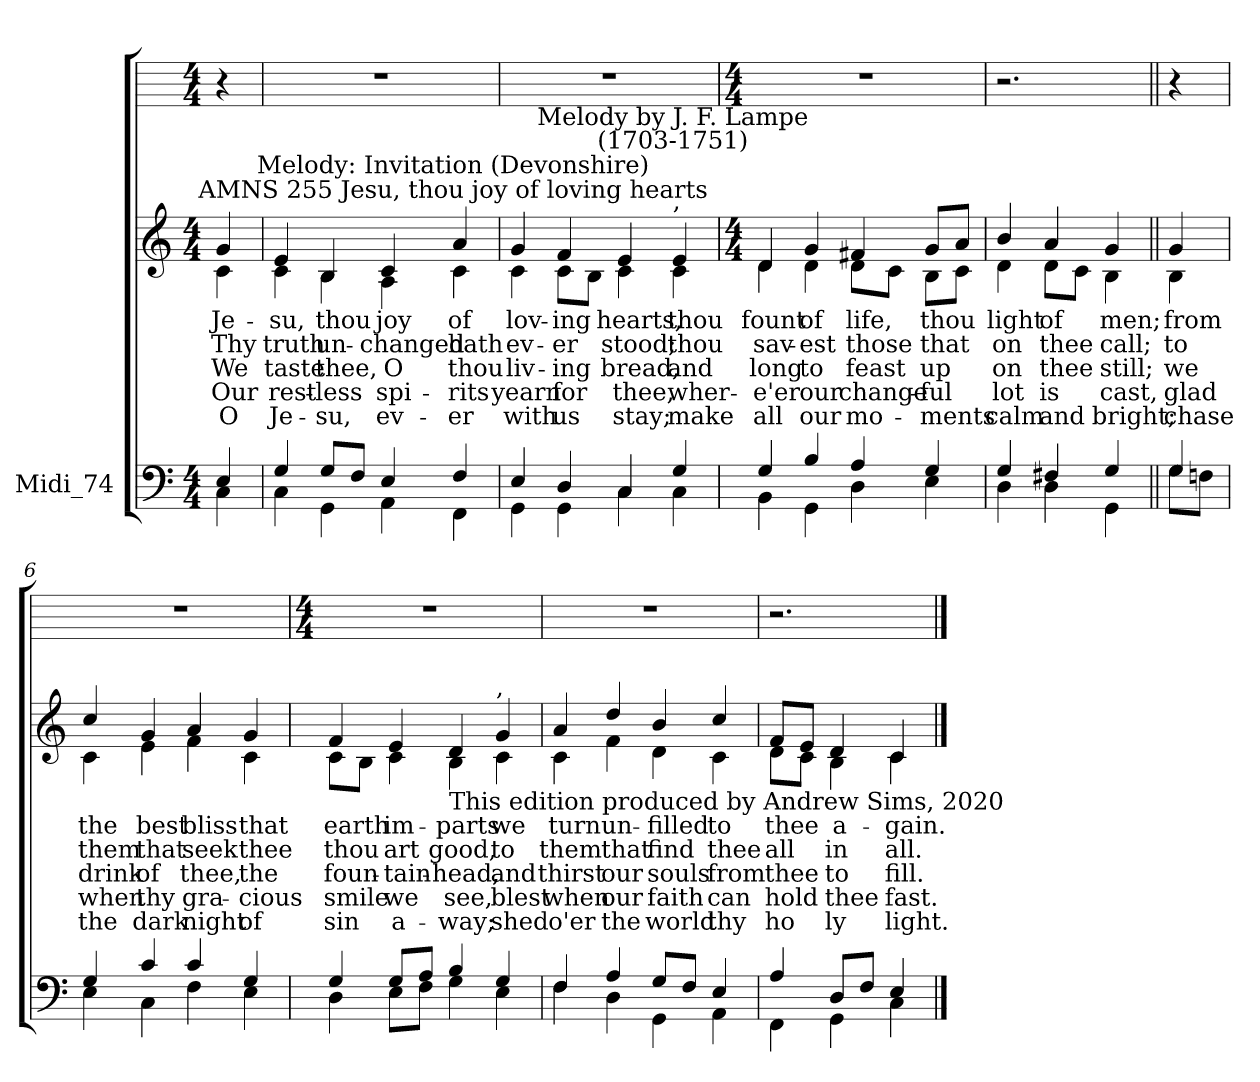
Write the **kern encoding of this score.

**kern	**kern	**text	**text	**text	**text	**text	**kern
*part3	*part2	*part2	*part2	*part2	*part2	*part2	*part1
*staff3	*staff2	*staff2	*staff2	*staff2	*staff2	*staff2	*staff1
*I"Midi_74	*	*	*	*	*	*	*
*clefF4	*clefG2	*	*	*	*	*	*
*k[]	*k[]	*	*	*	*	*	*
*C:	*C:	*	*	*	*	*	*
*M4/4	*M4/4	*	*	*	*	*	*M4/4
=	=	=	=	=	=	=	=
*^	*	*	*	*	*	*	*
!	!	!LO:TX:a:cj:t=Latin, tr.\nRay Palmer (1808-1887)	!	!	!	!	!	!
!	!	!	!LO:LY:b	!LO:LY:b	!LO:LY:b	!LO:LY:b	!LO:LY:b	!
*	*	*^	*	*	*	*	*	*
4E/	4C\	4g/	4c\	Je-	-Thy	We	Our	O	4r
=1	=1	=1	=1	=1	=1	=1	=1	=1	=1
!	!	!	!	!LO:LY:b	!LO:LY:b	!LO:LY:b	!LO:LY:b	!LO:LY:b	!
4G/	4C\	4e/	4c\	su,	truth	taste	rest-	-Je-	1r
!	!	!	!	!LO:LY:b	!LO:LY:b	!LO:LY:b	!LO:LY:b	!LO:LY:b	!
8G/L	4GG\	4B/	4B\	-thou	un-	-thee,	less	su,	.
8F/J	.	.	.	.	.	.	.	.	.
!	!	!	!	!LO:LY:b	!LO:LY:b	!LO:LY:b	!LO:LY:b	!LO:LY:b	!
4E/	4AA\	4c/	4A\	joy	changed	O	spi-	-ev-	.
!	!	!LO:TX:a:cj:t=AMNS 255 Jesu, thou joy of loving hearts	!	!	!	!	!	!	!
!	!	!LO:TX:a:cj:t=Melody&colon; Invitation (Devonshire)	!	!	!	!	!	!	!
!	!	!	!	!LO:LY:b	!LO:LY:b	!LO:LY:b	!LO:LY:b	!LO:LY:b	!
4F/	4FF\	4a/	4c\	-of	hath	thou	rits	er	.
=2	=2	=2	=2	=2	=2	=2	=2	=2	=2
!	!	!	!	!LO:LY:b	!LO:LY:b	!LO:LY:b	!LO:LY:b	!LO:LY:b	!
4E/	4GG\	4g/	4c\	lov-	-ev-	-liv-	-yearn	with	1r
!	!	!	!	!LO:LY:b	!LO:LY:b	!LO:LY:b	!LO:LY:b	!LO:LY:b	!
4D/	4GG\	4f/	8c\L	ing	er	ing	for	us	.
.	.	.	8B\J	.	.	.	.	.	.
!	!	!	!	!LO:LY:b	!LO:LY:b	!LO:LY:b	!LO:LY:b	!LO:LY:b	!
4C/	4C\	4e/	4c\	hearts,	stood;	bread,	thee,	stay;	.
!	!	!LO:TX:a:t=,	!	!	!	!	!	!	!
!	!	!LO:TX:a:cj:t=Melody by J. F. Lampe\n(1703-1751)	!	!	!	!	!	!	!
!	!	!	!	!LO:LY:b	!LO:LY:b	!LO:LY:b	!LO:LY:b	!LO:LY:b	!
4G/	4C\	4e/	4c\	thou	thou	and	wher-	-make	.
!!LO:LB:g=z
=3	=3	=3	=3	=3	=3	=3	=3	=3	=3
*	*	*M4/4	*	*	*	*	*	*	*M4/4
!	!	!	!	!LO:LY:b	!LO:LY:b	!LO:LY:b	!LO:LY:b	!LO:LY:b	!
4G/	4BB\	4d/	4d\	fount	sav-	-long	e'er	all	1r
!	!	!	!	!LO:LY:b	!LO:LY:b	!LO:LY:b	!LO:LY:b	!LO:LY:b	!
4B/	4GG\	4g/	4d\	of	est	to	our	our	.
!	!	!	!	!LO:LY:b	!LO:LY:b	!LO:LY:b	!LO:LY:b	!LO:LY:b	!
4A/	4D\	4f#X/	8d\L	life,	those	feast	change-	-mo-	.
.	.	.	8c\J	.	.	.	.	.	.
!	!	!	!	!LO:LY:b	!LO:LY:b	!LO:LY:b	!LO:LY:b	!LO:LY:b	!
4G/	4E\	8g/L	8B\L	-thou	that	up	ful	ments	.
.	.	8a/J	8c\J	.	.	.	.	.	.
=4	=4	=4	=4	=4	=4	=4	=4	=4	=4
!	!	!	!	!LO:LY:b	!LO:LY:b	!LO:LY:b	!LO:LY:b	!LO:LY:b	!
4G/	4D\	4b/	4d\	light	on	on	lot	calm	2.r
!	!	!	!	!LO:LY:b	!LO:LY:b	!LO:LY:b	!LO:LY:b	!LO:LY:b	!
4F#X/	4D\	4a/	8d\L	of	thee	thee	is	and	.
.	.	.	8c\J	.	.	.	.	.	.
!	!	!	!	!LO:LY:b	!LO:LY:b	!LO:LY:b	!LO:LY:b	!LO:LY:b	!
4G/	4GG\	4g/	4B\	men;	call;	still;	cast,	bright;	.
=5||	=5||	=5||	=5||	=5||	=5||	=5||	=5||	=5||	=5||
!	!	!	!	!LO:LY:b	!LO:LY:b	!LO:LY:b	!LO:LY:b	!LO:LY:b	!
4G/	8G\L	4g/	4B\	from	to	we	glad	chase	4r
.	8Fn\J	.	.	.	.	.	.	.	.
=6	=6	=6	=6	=6	=6	=6	=6	=6	=6
!	!	!	!	!LO:LY:b	!LO:LY:b	!LO:LY:b	!LO:LY:b	!LO:LY:b	!
4G/	4E\	4cc/	4c\	the	them	drink	when	the	1r
!	!	!	!	!LO:LY:b	!LO:LY:b	!LO:LY:b	!LO:LY:b	!LO:LY:b	!
4c/	4C\	4g/	4e\	best	that	of	thy	dark	.
!	!	!	!	!LO:LY:b	!LO:LY:b	!LO:LY:b	!LO:LY:b	!LO:LY:b	!
4c/	4F\	4a/	4f\	bliss	seek	thee,	gra-	-night	.
!	!	!	!	!LO:LY:b	!LO:LY:b	!LO:LY:b	!LO:LY:b	!LO:LY:b	!
4G/	4E\	4g/	4c\	that	thee	the	cious	of	.
!!LO:LB:g=z
=7	=7	=7	=7	=7	=7	=7	=7	=7	=7
*	*	*	*	*	*	*	*	*	*M4/4
!	!	!	!	!LO:LY:b	!LO:LY:b	!LO:LY:b	!LO:LY:b	!LO:LY:b	!
4G/	4D\	4f/	8c\L	earth	thou	foun-	-smile	sin	1r
.	.	.	8B\J	.	.	.	.	.	.
!	!	!	!	!LO:LY:b	!LO:LY:b	!LO:LY:b	!LO:LY:b	!LO:LY:b	!
8G/L	8E\L	4e/	4c\	im-	-art	tain-	-we	a-	.
8A/J	8F\J	.	.	.	.	.	.	.	.
!	!	!LO:TX:b:t=This edition produced by Andrew Sims, 2020	!	!	!	!	!	!	!
!	!	!	!	!LO:LY:b	!LO:LY:b	!LO:LY:b	!LO:LY:b	!LO:LY:b	!
4B/	4G\	4d/	4B\	-parts	good,	head,	see,	way;	.
!	!	!LO:TX:a:t=,	!	!	!	!	!	!	!
!	!	!	!	!LO:LY:b	!LO:LY:b	!LO:LY:b	!LO:LY:b	!LO:LY:b	!
4G/	4E\	4g/	4c\	we	to	and	blest	shed	.
=8	=8	=8	=8	=8	=8	=8	=8	=8	=8
!	!	!	!	!LO:LY:b	!LO:LY:b	!LO:LY:b	!LO:LY:b	!LO:LY:b	!
4F/	4F\	4a/	4c\	turn	them	thirst	when	o'er	1r
!	!	!	!	!LO:LY:b	!LO:LY:b	!LO:LY:b	!LO:LY:b	!LO:LY:b	!
4A/	4D\	4dd/	4f\	un-	-that	our	our	the	.
!	!	!	!	!LO:LY:b	!LO:LY:b	!LO:LY:b	!LO:LY:b	!LO:LY:b	!
8G/L	4GG\	4b/	4d\	filled	find	souls	faith	world	.
8F/J	.	.	.	.	.	.	.	.	.
!	!	!	!	!LO:LY:b	!LO:LY:b	!LO:LY:b	!LO:LY:b	!LO:LY:b	!
4E/	4AA\	4cc/	4c\	to	thee	from	can	thy	.
=9	=9	=9	=9	=9	=9	=9	=9	=9	=9
!	!	!	!	!LO:LY:b	!LO:LY:b	!LO:LY:b	!LO:LY:b	!LO:LY:b	!
4A/	4FF\	8f/L	8d\L	thee	all	thee	hold	ho	2.r
.	.	8e/J	8c\J	.	.	.	.	.	.
!	!	!	!	!LO:LY:b	!LO:LY:b	!LO:LY:b	!LO:LY:b	!LO:LY:b	!
8D/L	4GG\	4d/	4B\	a-	-in	to	thee	ly	.
8F/J	.	.	.	.	.	.	.	.	.
!	!	!	!	!LO:LY:b	!LO:LY:b	!LO:LY:b	!LO:LY:b	!LO:LY:b	!
4E/	4C\	4c/	4c\	gain.	all.	fill.	fast.	light.	.
*v	*v	*	*	*	*	*	*	*	*
*	*v	*v	*	*	*	*	*	*
==	==	==	==	==	==	==	==
*-	*-	*-	*-	*-	*-	*-	*-
